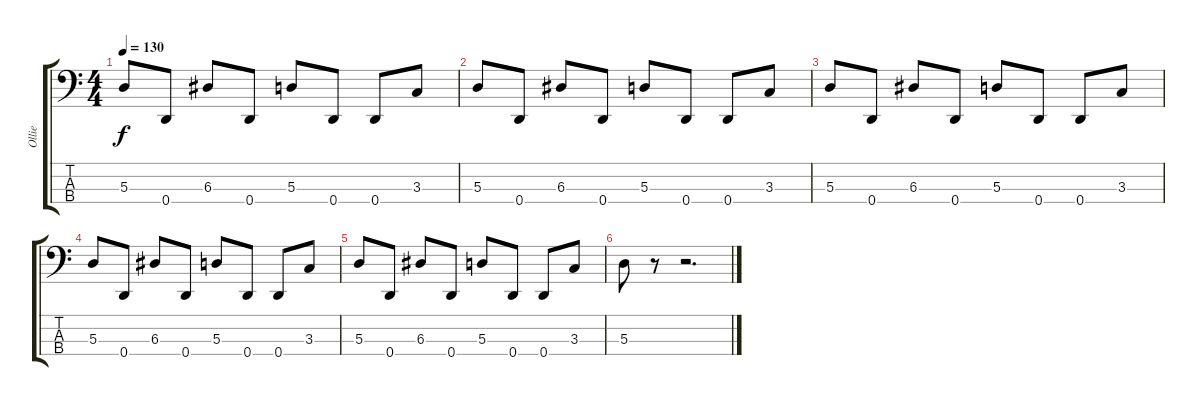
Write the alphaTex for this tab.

\track ("Ollie" "Ollie") {instrument electricbassfinger}
\staff {score tabs}
\tuning (G2 D2 A1 D1) {hide}
\ts (4 4)
\tempo 130
\clef f4
\ks c
5.3.8{dy f} 0.4.8 6.3.8 0.4.8 5.3.8 0.4.8 0.4.8 3.3.8 |
5.3.8 0.4.8 6.3.8 0.4.8 5.3.8 0.4.8 0.4.8 3.3.8 |
5.3.8 0.4.8 6.3.8 0.4.8 5.3.8 0.4.8 0.4.8 3.3.8 |
5.3.8 0.4.8 6.3.8 0.4.8 5.3.8 0.4.8 0.4.8 3.3.8 |
5.3.8 0.4.8 6.3.8 0.4.8 5.3.8 0.4.8 0.4.8 3.3.8 |
5.3.8 r.8 r.2{d}
